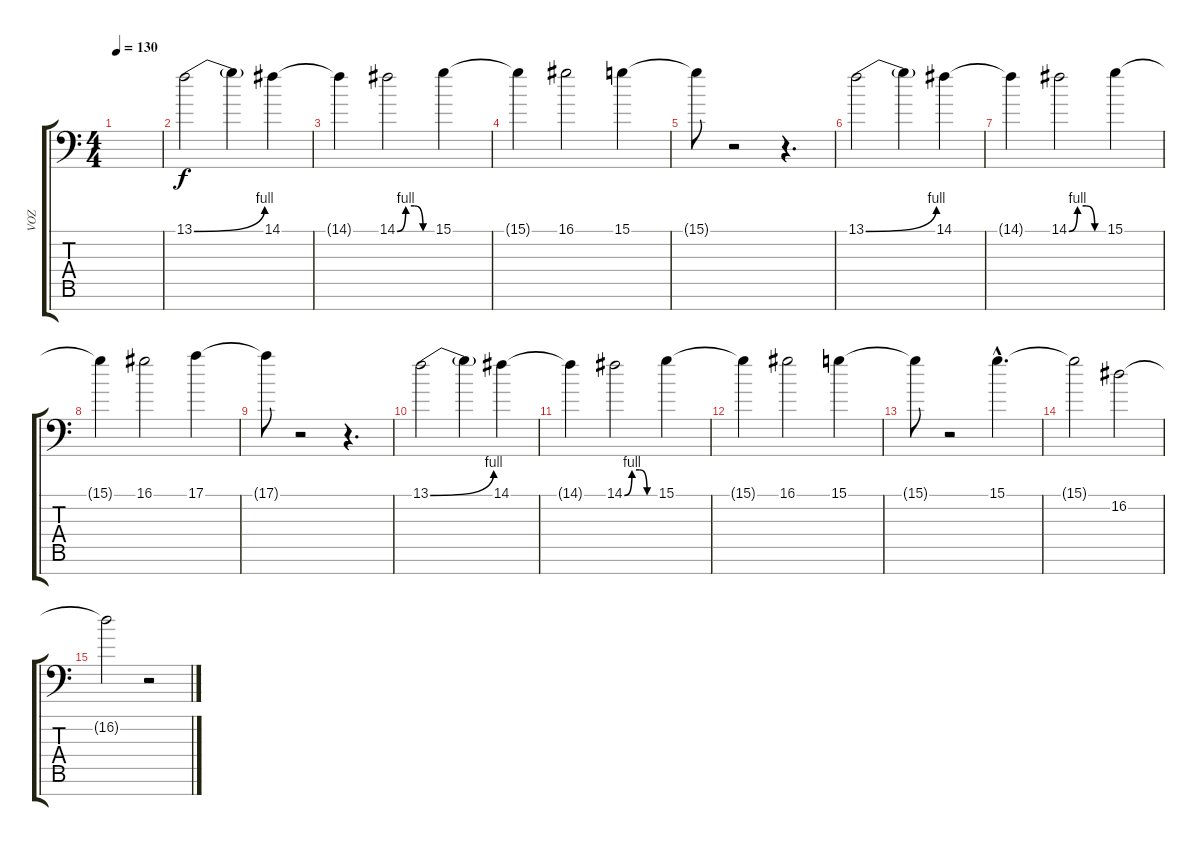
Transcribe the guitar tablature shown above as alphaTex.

\track ("VOZ" "VOZ") {instrument synthvoice}
\staff {score tabs}
\tuning (E4 B3 G3 D3 A2 E2 C-1) {hide}
\ts (4 4)
\tempo 130
\clef f4
\ks c
|
13.1{be (bend 0 0 60 4)}.2 13.1{t}.4 14.1.4 |
14.1{t}.4 14.1{be (custom 0 0 15 4 30 4 45 0 60 0)}.2 15.1.4 |
15.1{t}.4 16.1.2 15.1.4 |
15.1{t}.8 r.2 r.4{d} |
13.1{be (bend 0 0 60 4)}.2 13.1{t}.4 14.1.4 |
14.1{t}.4 14.1{be (custom 0 0 15 4 30 4 45 0 60 0)}.2 15.1.4 |
15.1{t}.4 16.1.2 17.1.4 |
17.1{t}.8 r.2 r.4{d} |
13.1{be (bend 0 0 60 4)}.2 13.1{t}.4 14.1.4 |
14.1{t}.4 14.1{be (custom 0 0 15 4 30 4 45 0 60 0)}.2 15.1.4 |
15.1{t}.4 16.1.2 15.1.4 |
15.1{t}.8 r.2 15.1{hac}.4{d} |
15.1{t}.2 16.2.2 |
16.2{t}.2 r.2
